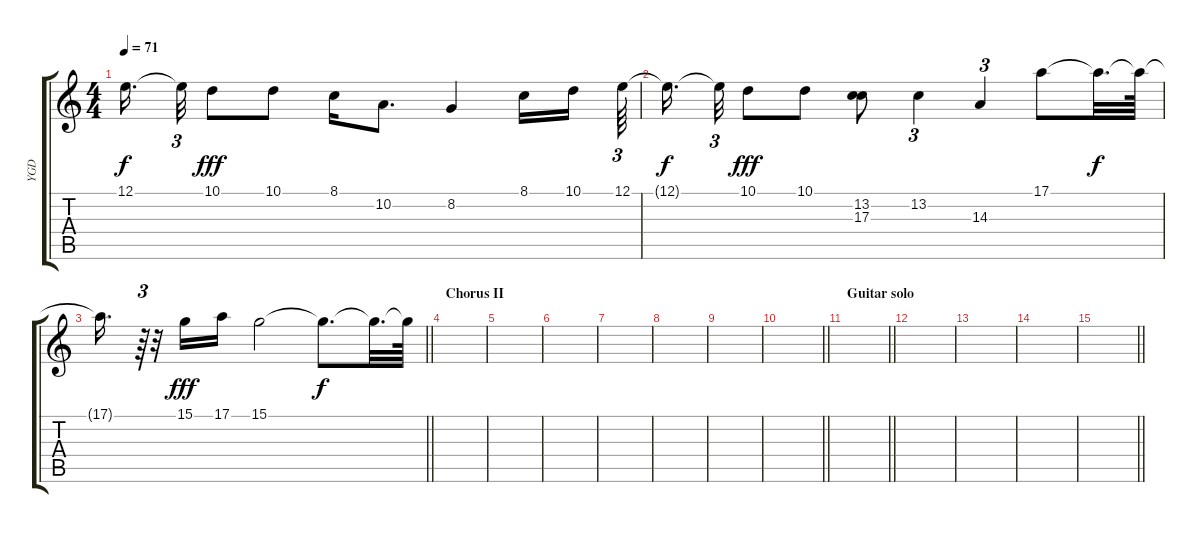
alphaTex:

\track ("YGD" "YGD") {instrument synthbrass2}
\staff {score tabs}
\tuning (E4 B3 G3 D3 A2 E2) {hide}
\ts (4 4)
\tempo 71
\clef g2
\ks c
12.1{t}.16{d dy f beam splitsecondary} 12.1{t}.32{tu (3 2)} 10.1.8{dy fff} 10.1.8 8.1.16 10.2.8{d} 8.2.4 8.1.16 10.1.16{beam splitsecondary} 12.1.64{tu (3 2)} |
12.1{t}.16{d dy f beam splitsecondary} 12.1{t}.32{tu (3 2)} 10.1.8{dy fff} 10.1.8 (13.2 17.3).8 13.2.4{tu (3 2)} 14.3.4{tu (3 2)} 17.1.8 17.1{t}.32{d dy f} 17.1{t}.64 |
\barLineRight lightlight
17.1{t}.16{d} r.64{tu (3 2)} r.32 15.1.16{dy fff} 17.1.16 15.1.2 15.1{t}.8{d dy f} 15.1{t}.32{d} 15.1{t}.64 |
\section ("" "Chorus II")
|
|
|
|
|
|
\barLineRight lightlight
|
\section ("" "Guitar solo")
\barLineRight lightlight
|
|
|
|
\barLineRight lightlight
